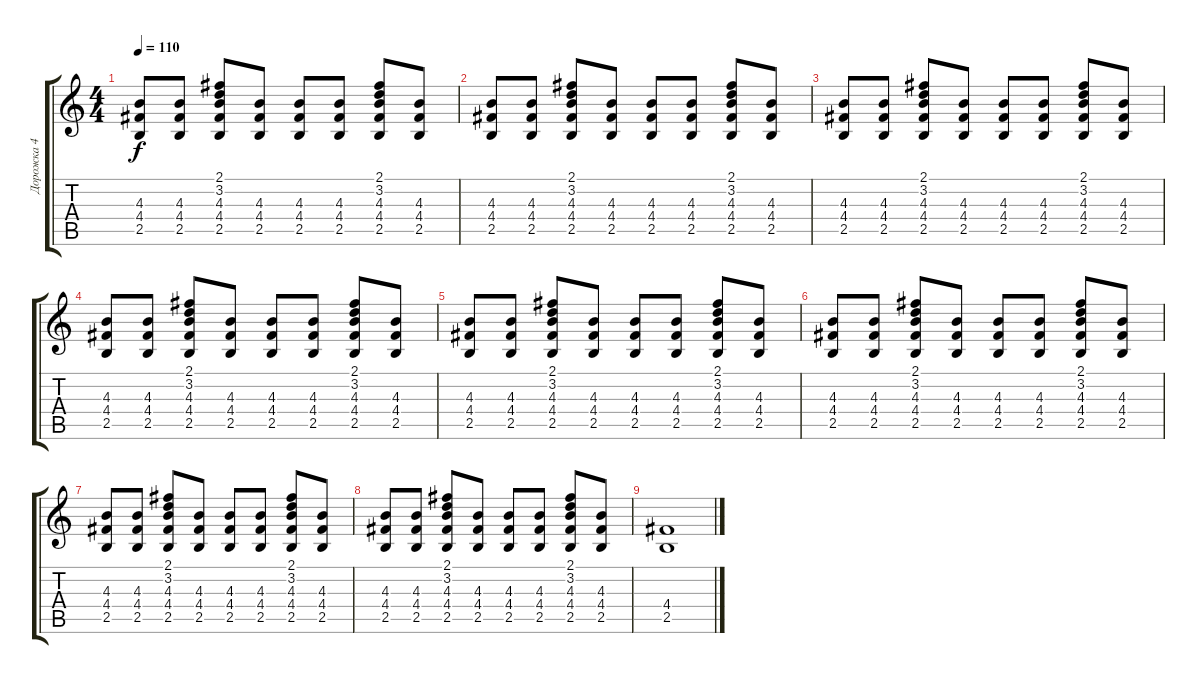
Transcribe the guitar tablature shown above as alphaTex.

\track ("Дорожка 4" "Дорожка 4") {instrument overdrivenguitar}
\staff {score tabs}
\tuning (E4 B3 G3 D3 A2 E2) {hide}
\ts (4 4)
\tempo 110
\clef g2
\ks c
(4.3 4.4 2.5).8{dy f} (4.3 4.4 2.5).8 (2.1 3.2 4.3 4.4 2.5).8 (4.3 4.4 2.5).8 (4.3 4.4 2.5).8 (4.3 4.4 2.5).8 (2.1 3.2 4.3 4.4 2.5).8 (4.3 4.4 2.5).8 |
(4.3 4.4 2.5).8 (4.3 4.4 2.5).8 (2.1 3.2 4.3 4.4 2.5).8 (4.3 4.4 2.5).8 (4.3 4.4 2.5).8 (4.3 4.4 2.5).8 (2.1 3.2 4.3 4.4 2.5).8 (4.3 4.4 2.5).8 |
(4.3 4.4 2.5).8 (4.3 4.4 2.5).8 (2.1 3.2 4.3 4.4 2.5).8 (4.3 4.4 2.5).8 (4.3 4.4 2.5).8 (4.3 4.4 2.5).8 (2.1 3.2 4.3 4.4 2.5).8 (4.3 4.4 2.5).8 |
(4.3 4.4 2.5).8 (4.3 4.4 2.5).8 (2.1 3.2 4.3 4.4 2.5).8 (4.3 4.4 2.5).8 (4.3 4.4 2.5).8 (4.3 4.4 2.5).8 (2.1 3.2 4.3 4.4 2.5).8 (4.3 4.4 2.5).8 |
(4.3 4.4 2.5).8 (4.3 4.4 2.5).8 (2.1 3.2 4.3 4.4 2.5).8 (4.3 4.4 2.5).8 (4.3 4.4 2.5).8 (4.3 4.4 2.5).8 (2.1 3.2 4.3 4.4 2.5).8 (4.3 4.4 2.5).8 |
(4.3 4.4 2.5).8 (4.3 4.4 2.5).8 (2.1 3.2 4.3 4.4 2.5).8 (4.3 4.4 2.5).8 (4.3 4.4 2.5).8 (4.3 4.4 2.5).8 (2.1 3.2 4.3 4.4 2.5).8 (4.3 4.4 2.5).8 |
(4.3 4.4 2.5).8 (4.3 4.4 2.5).8 (2.1 3.2 4.3 4.4 2.5).8 (4.3 4.4 2.5).8 (4.3 4.4 2.5).8 (4.3 4.4 2.5).8 (2.1 3.2 4.3 4.4 2.5).8 (4.3 4.4 2.5).8 |
(4.3 4.4 2.5).8 (4.3 4.4 2.5).8 (2.1 3.2 4.3 4.4 2.5).8 (4.3 4.4 2.5).8 (4.3 4.4 2.5).8 (4.3 4.4 2.5).8 (2.1 3.2 4.3 4.4 2.5).8 (4.3 4.4 2.5).8 |
(4.4 2.5).1
